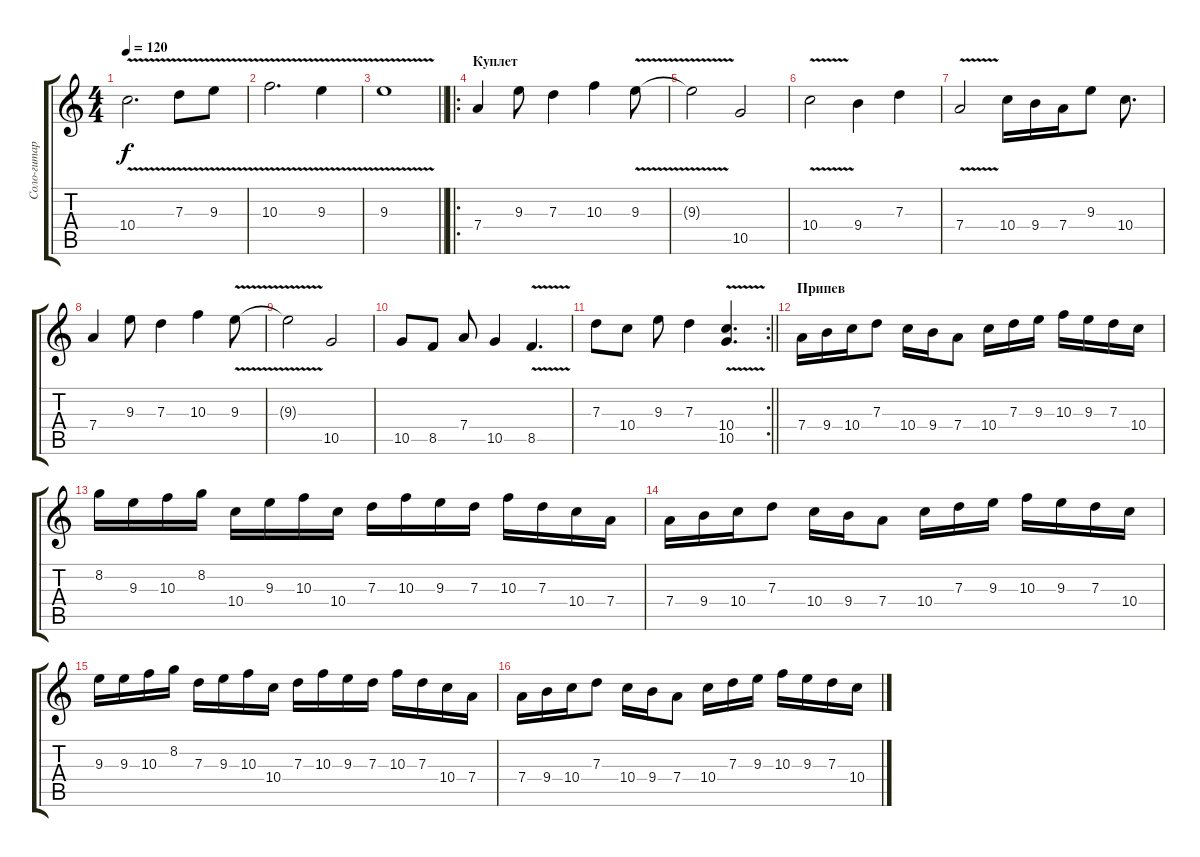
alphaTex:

\track ("Соло-гитара" "Соло-гитар") {instrument overdrivenguitar}
\staff {score tabs}
\tuning (E4 B3 G3 D3 A2 E2) {hide}
\ts (4 4)
\tempo 120
\clef g2
\ks c
10.4{v}.2{d dy f} 7.3{v}.8 9.3{v}.8 |
10.3{v}.2{d} 9.3{v}.4 |
\barLineRight lightlight
9.3{v}.1 |
\ro
\section ("" "Куплет")
7.4.4 9.3.8 7.3.4 10.3.4 9.3{v}.8 |
9.3{t}.2 10.5.2 |
10.4{v}.2 9.4.4 7.3.4 |
7.4{v}.2 10.4.16 9.4.16 7.4.16 9.3.8 10.4.8{d} |
7.4.4 9.3.8 7.3.4 10.3.4 9.3{v}.8 |
9.3{t}.2 10.5.2 |
10.5.8 8.5.8 7.4.8 10.5.4 8.5{v}.4{d} |
\rc 2
\barLineRight lightlight
7.3.8 10.4.8 9.3.8 7.3.4 (10.4 10.5{v}).4{d} |
\section ("" "Припев")
7.4.16 9.4.16 10.4.16 7.3.8 10.4.16 9.4.16 7.4.8 10.4.16 7.3.16 9.3.16 10.3.16 9.3.16 7.3.16 10.4.16 |
8.2.16 9.3.16 10.3.16 8.2.16 10.4.16 9.3.16 10.3.16 10.4.16 7.3.16 10.3.16 9.3.16 7.3.16 10.3.16 7.3.16 10.4.16 7.4.16 |
7.4.16 9.4.16 10.4.16 7.3.8 10.4.16 9.4.16 7.4.8 10.4.16 7.3.16 9.3.16 10.3.16 9.3.16 7.3.16 10.4.16 |
9.3.16 9.3.16 10.3.16 8.2.16 7.3.16 9.3.16 10.3.16 10.4.16 7.3.16 10.3.16 9.3.16 7.3.16 10.3.16 7.3.16 10.4.16 7.4.16 |
7.4.16 9.4.16 10.4.16 7.3.8 10.4.16 9.4.16 7.4.8 10.4.16 7.3.16 9.3.16 10.3.16 9.3.16 7.3.16 10.4.16
